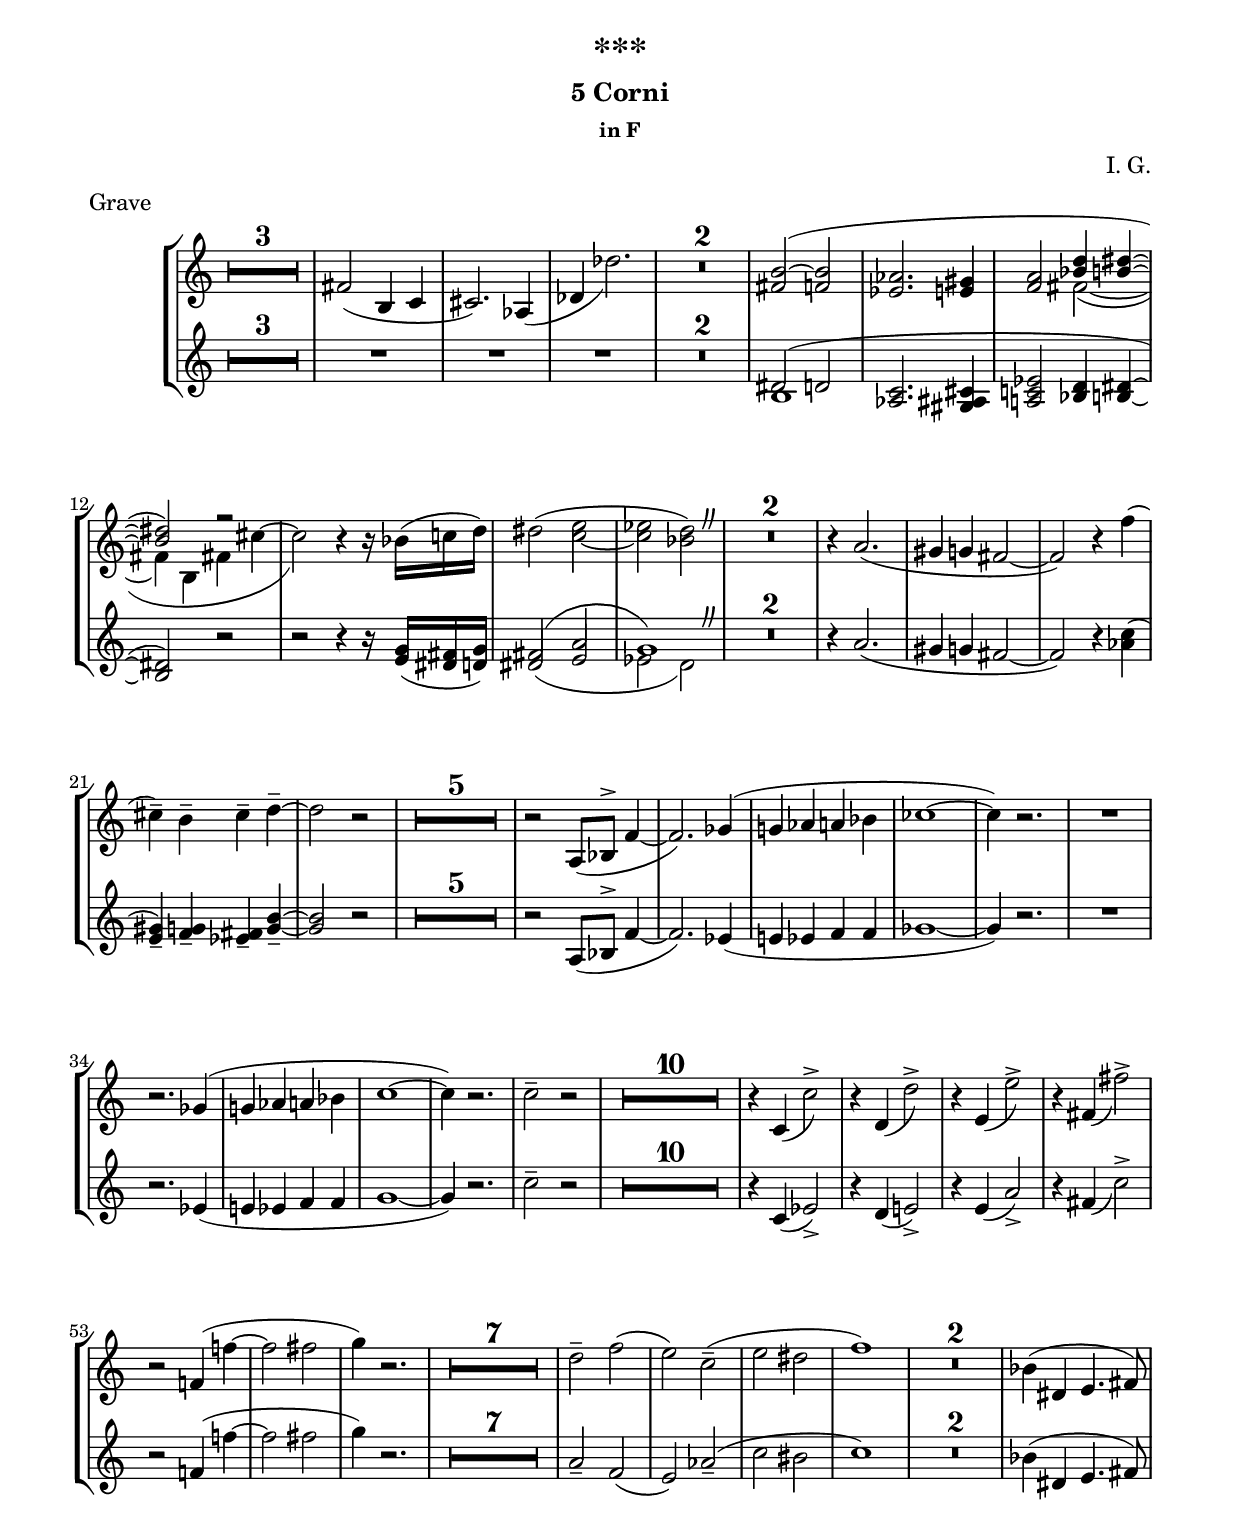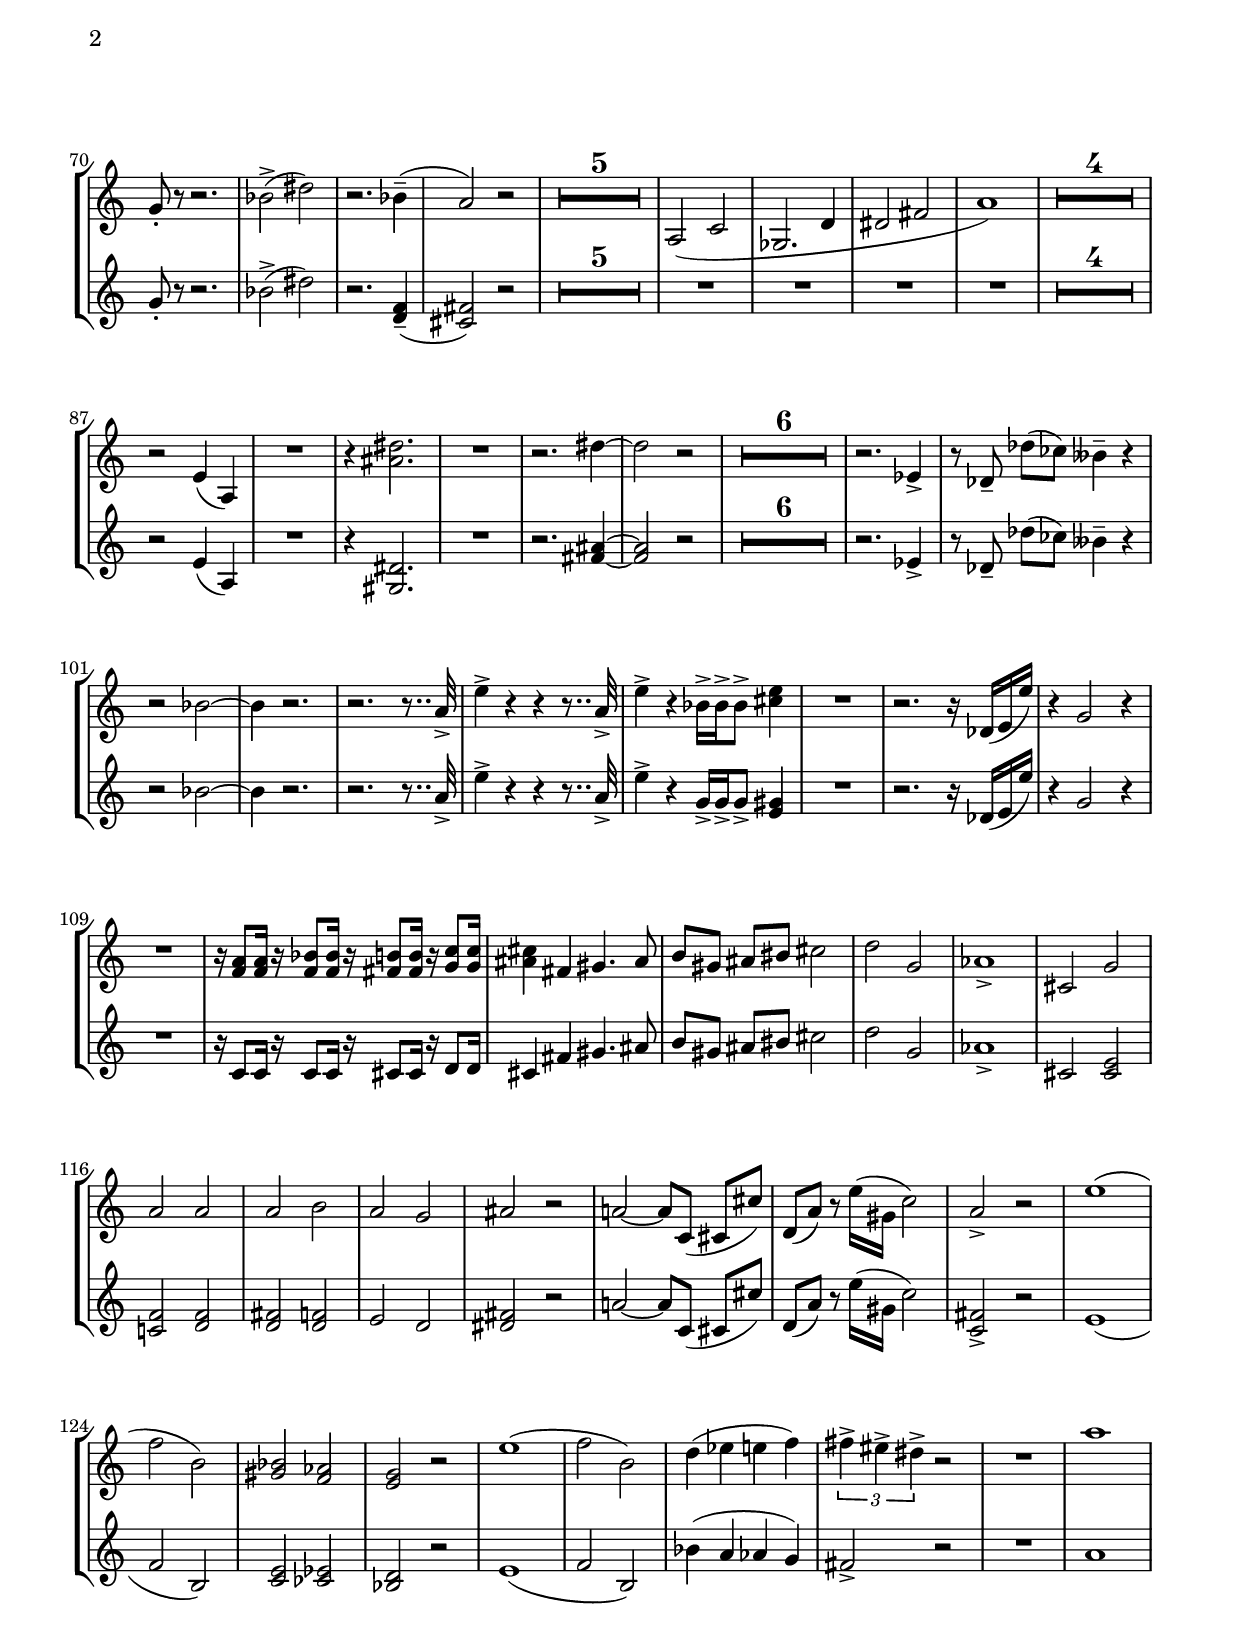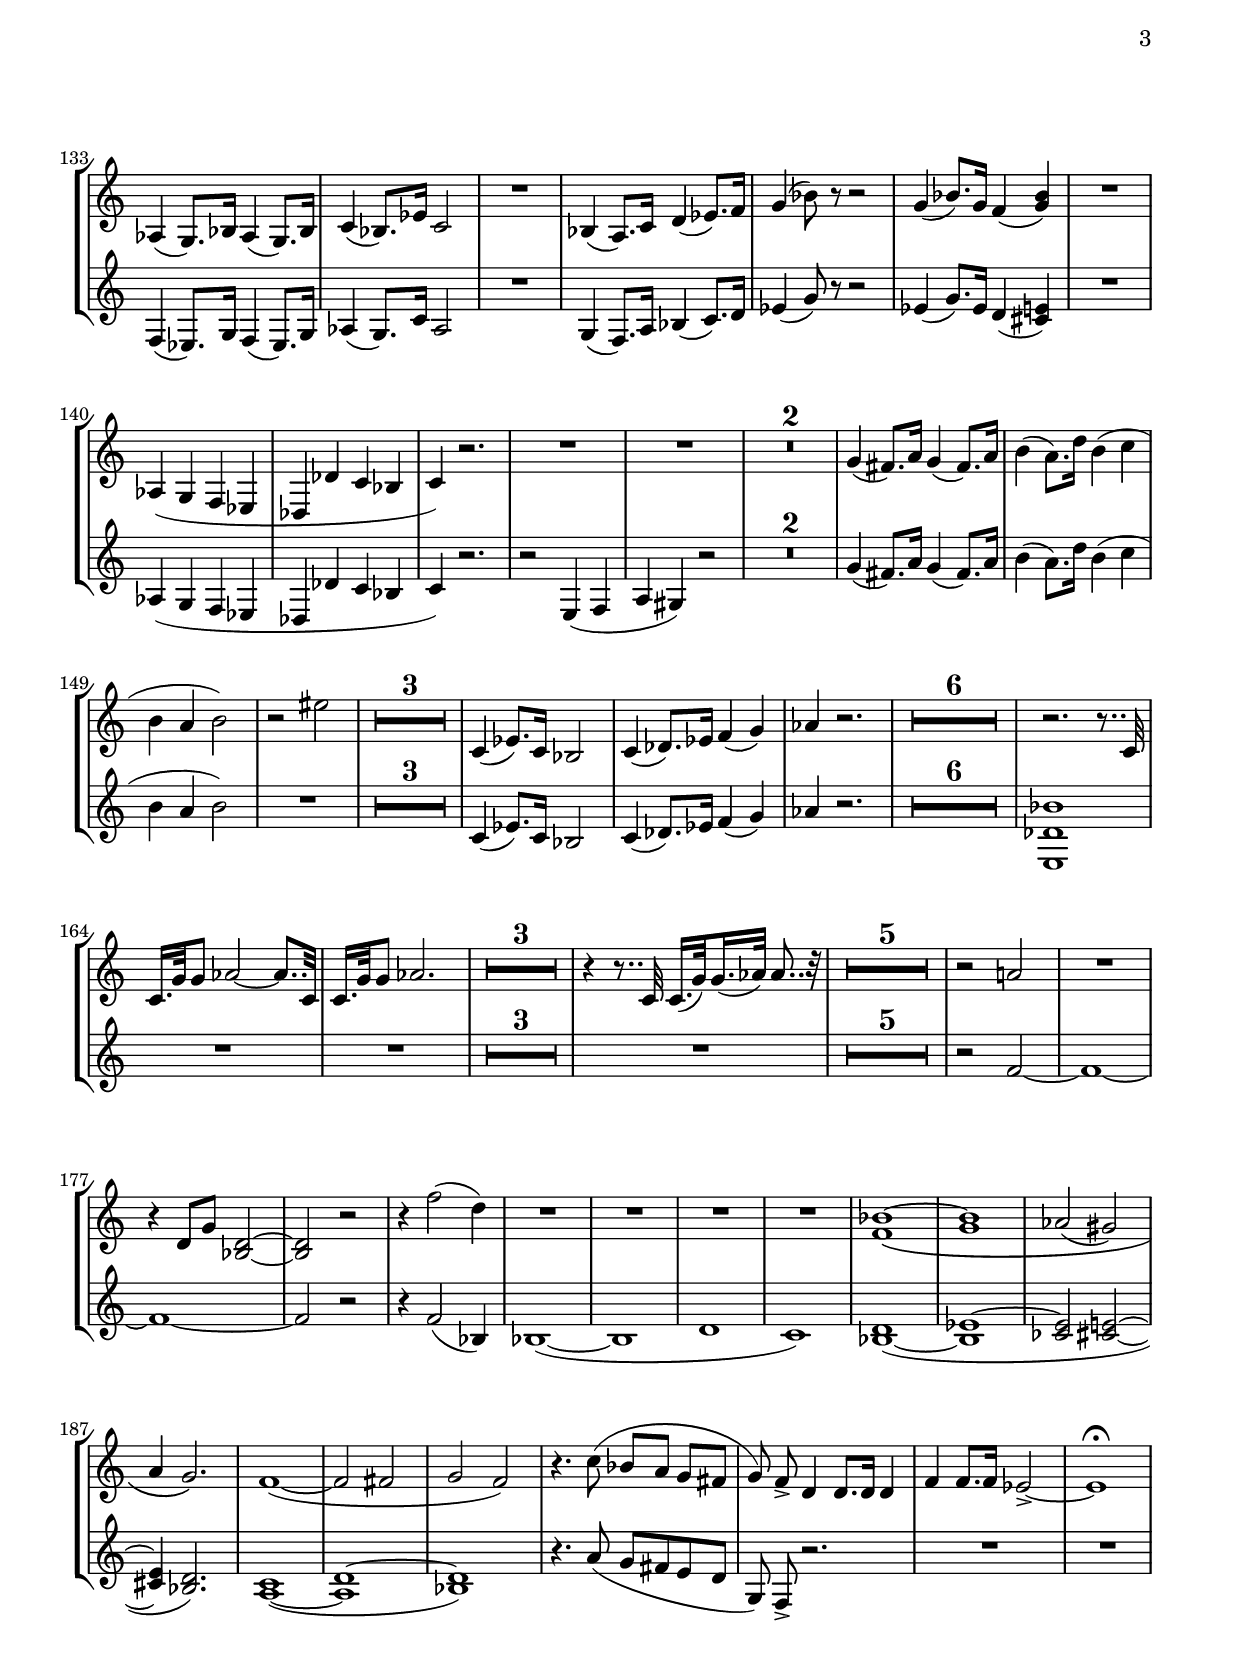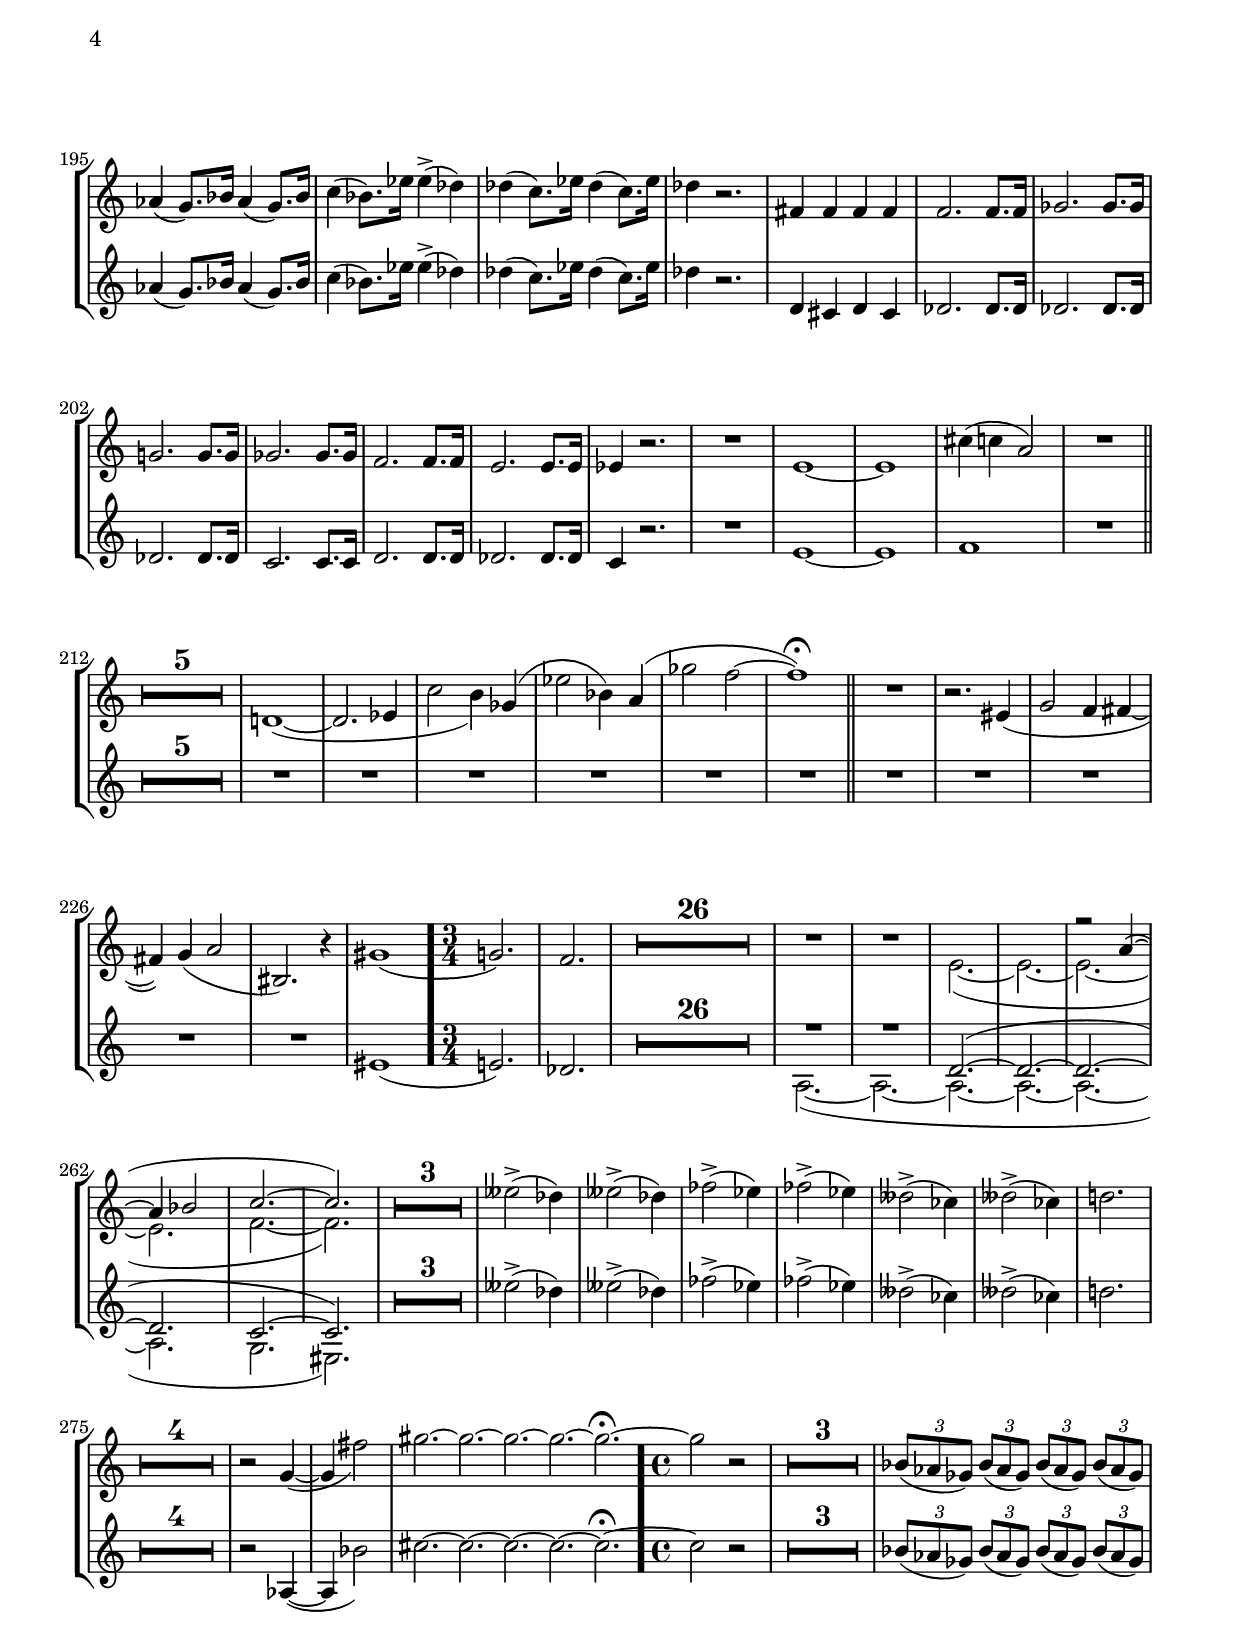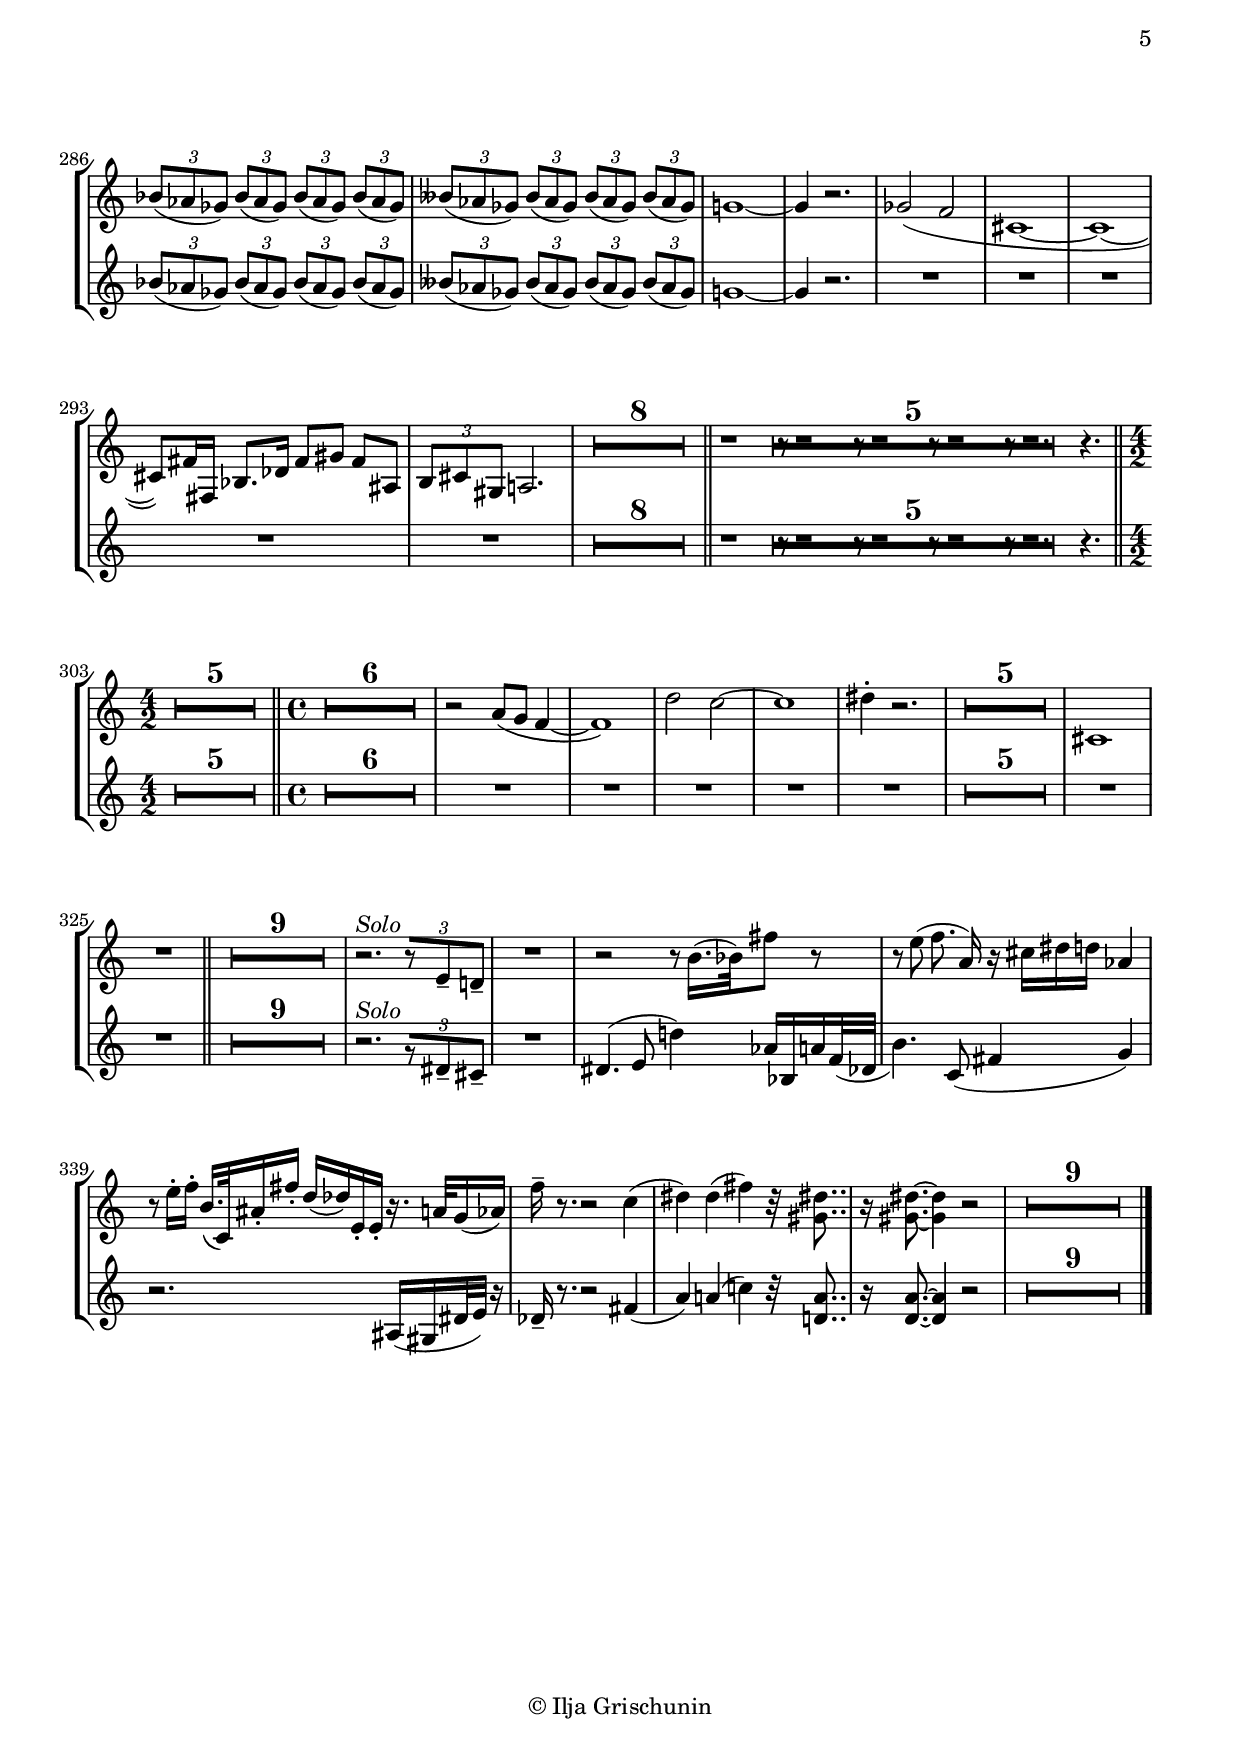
\version "2.19.15"
%\version "2.19.11"

\language "deutsch"

\header {
  title = "***"
  meter = "Grave"
  subtitle = "5 Corni"
  subsubtitle = "in F"
  composer = "I. G."
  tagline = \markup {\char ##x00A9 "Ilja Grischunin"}
}

\paper {
  #(set-paper-size "a4")
  top-system-spacing #'basic-distance = #25
  top-markup-spacing #'basic-distance = #8
  markup-system-spacing #'basic-distance = #15
  system-system-spacing #'basic-distance = #20
  last-bottom-spacing #'basic-distance = #25
  left-margin = 15
  right-margin = 15
  %two-sided = ##t
  %inner-margin = 25
  %outer-margin = 15
}

\layout {
  \context {
    \Score
    %\remove "Bar_number_engraver"
  }
}
\version "2.19.15"
%\version "2.18.0"

\language "deutsch"

cornoOneMusic = \relative {
  \overrideTimeSignatureSettings 4/4 1/4 #'(1 1 1 1) #'()
  \time #'(2 2 2 2) 4/4
  \override MultiMeasureRest #'expand-limit = #2
  \set Score.skipBars = ##t
  \override Staff.TimeSignature #'stencil = ##f
  \override BreathingSign.text = \markup {
    \musicglyph #"scripts.caesura.curved"
  }
  \set baseMoment = #(ly:make-moment 1 8)
  R1*3 h2( e,4 f fis2.) des4_( ges ges'2.) R1*2
  <<
    {
      <h, e>2~(<b e><as des>2.<a cis>4<b d>2<es g>4<e gis>~ q2) r2 s2
    }
    \\
    {
      s1*2 s2 \once\override Slur.positions = #'(1 . -2.5) h2~( h4 e, h' fis'^~ fis2)
    }
  >>
  r4 r16 es( f! g) gis2(<f~ a><f as><es g>)\breathe
  R1*2 r4 d2.( cis4 c h2~ h) r4 b'(
  fis--) e-- fis-- g--~ g2 r R1*5 r2 d,8( es^> b'4~ b2.) ces4( c! des d es fes1~
  fes4) r2. R1 r2. ces4( c! des d es f1~ f4) r2. f2-- r R1*10 r4 f,4_( f'2->)
  r4 g,_( g'2->) r4 a,_( a'2->) r4 h,_( h'2->) r b,!4( b'!~ b2 h c4) r2. R1*7
  g2-- b( a) f--( a gis b1) R1*2 es,4( gis, a4. h8 ) c-. r r2.
  es2->( gis) r2. es4--( d2) r R1*5 d,2( f ces2. g'4 gis2 h d1) R1*4
  r2 a4( d,) R1 r4 <dis' gis>2. R1 r2. gis4~ gis2 r R1*6 r2. as,4->
  r8 ges--\noBeam ges'( fes) eses4-- r r2 es~ es4 r2. r r8.. d32-> a'4-> r r r8.. d,32->
  a'4-> r es16-> es-> es8-> <fis a>4 R1 r2. r16 ges,( a a') r4 c,2 r4 R1
  r16 <b d>8 q16 r <b es>8 q16 r <h e>8 q16 r <c f>8 q16
  <dis fis>4 h cis4. dis8 e cis dis[ eis] fis2
  g c, des1-> fis,2 c' d d d e d c dis r d!~ d8[ f,]( fis fis')
  g,( d') r a'16( cis, f2) d-> r
  a'1( b2 e,)<cis es><b des><a c> r a'1( b2 e,) g4( as a b)
  \times 2/3 {h4-> ais-> gis->} r2 R1 d'1
  des,,4( c8.) es16 des4( c8.) es16 f4( es8.) as16 f2 R1
  es4( d8.) f16 g4( as8.) b16 c4( es8) r r2
  c4( es8.) c16 b4(<c es>) R1 des,4( c b as ges ges' f es f) r2. R1*4
  c'4( h8.) d16 c4( h8.) d16 e4( d8.) g16 e4( f e d e2) r ais
  R1*3 f,4( as8.) f16 es2 f4( ges8.) as16 b4( c) des r2. R1*6
  r2. r8.. f,32 f16. c'32 c8 des2~ des8.. f,32 f16. c'32 c8 des2. R1*3
  \set subdivideBeams = ##t
  r4 r8.. f,32 f16.( c'32) c16.( des32) des8.. r32 R1*5
  r2 d! R1 r4 g,8 c <es, g>2~ q r r4 b''2( g4) R1*4 <b, es~>1\(<c es> des2( cis) d4 c2.\)
  b1~( b2 h c b) r4. f'8( es d c h c)\noBeam b-> g4 g8. g16 g4
  b b8. b16 as2->~ as1\fermata
  des4( c8.) es16 des4( c8.) es16 f4( es8.) as16 as4->( ges)
  ges( f8.) as16 ges4( f8.) as16 ges4 r2. h,4 h h h
  b2. b8. b16 ces2. ces8. ces16 c!2. c8. c16 ces2. ces8. ces16
  b2. b8. b16 a2. a8. a16 as4 r2. R1 a1~ a fis'4( f d2) R1
  \bar "||"
  R1*5
  g,!1~_( g2. as4 f'2 e4) ces( as'2 es4) d( ces'2 b~ b1)\fermata
  \bar "||"
  R1 r2. ais,4( c2 b4 h~ h) c( d2 eis,2.) r4 cis'1(
  \bar "."
  \revert Staff.TimeSignature.stencil
  \time 3/4
  c!2.) b
  R2.*28
  <<
    {
      s2.*2 r2 d4~( d es2 f2.~ f)
    }
    \\
    {
      a,2.(~ a~ a~ a b~ b)
    }
  >>
  R2.*3
  \repeat unfold 2 {ases'2(-> ges4)}
  \repeat unfold 2 {heses2(-> as4)}
  \repeat unfold 2 {geses2(-> fes4)} g!2. R2.*4
  r2 c,4~_( c h'!2)
  \cadenzaOn
  cis2.~ cis~ cis~ cis~ cis~\fermata
  \cadenzaOff
  \bar "."
  \time 4/4
  cis2 r R1*3 \repeat unfold 8 {
    \times 2/3 {es,8[( des ces])}
  }
  \repeat unfold 4 {
    \times 2/3 {eses8[( des ces])}
  }
  c!1~ c4 r2. ces2( b fis1~ fis~
  fis8)[ h16 h,] es8.[ ges16] h8 cis h[ dis,]
  \times 2/3 {e8 fis cis} d!2.
   R1*8
  \bar "||"
  \cadenzaOn
  r1 r8 \bar ""
  r1 r8 \bar ""
  r1 r8 \bar ""
  r1 r8 \bar ""
  r1. r4.
  \cadenzaOff
  \bar "||"
  \time 4/2
  R1*10
  \bar "||"
  \time 4/4
  R1*6
  r2 d'8( c b4~ b1) g'2 f~ f1 gis4-. r2.
  R1*5 fis,1
  R1 \bar "||"
  R1*9
  \override TupletBracket.bracket-visibility = ##f
  r2.^\markup {\italic Solo} \times 2/3 {r8[ a-- g!--]} R1
  r2 r8 e'16.( es32) h'8 r 
  r a( b8. d,16) r fis gis g des4
  \set subdivideBeams = ##f
  r8 a'16-. b-. e,16.[( f,32) dis'16-. h'!]-.
  g( ges) a,-. a-. r16. d32 c16( des) b'16-- r8. r2 f4(
  gis) gis( h!) r32 <cis, gis'!>8.. r16 q8.~ <cis gis'>4 r2
  R1*9
  \bar "|."
}

\version "2.19.15"
%\version "2.18.0"

\language "deutsch"

cornoTwoMusic = \relative {
  \overrideTimeSignatureSettings 4/4 1/4 #'(1 1 1 1) #'()
  \time #'(2 2 2 2) 4/4
  \override MultiMeasureRest #'expand-limit = #2
  %\clef bass
  \set Score.skipBars = ##t
  \override Staff.TimeSignature #'stencil = ##f
  \override BreathingSign.text = \markup {
    \musicglyph #"scripts.caesura.curved"
  }
  R1*8
  <<
    {
      gis2( g <des f>2.<cis dis fis>4<d! f! as>2<es g>4
      \override TieColumn.tie-configuration =
      #'((-4.0 . 1) (-8.0 . -1))
      <e gis>~ q2)
    }
    \\
    {
      e1 s1*2 s2
    }
  >>
  r2 r2 r4 r16<a c>(<gis h><g c>)
  <<
    {
      \once\override Slur.positions = #'(1 . 1)
      h2( d c1)
    }
    \\
    {
      \stemUp
      \once\override Slur.positions = #'(1 . 1)
      gis2( a \stemDown as g)
    }
  >>
  \breathe
  R1*2 r4 d'2.( cis4 c h2~ h) r4 <des f>4(<a cis>--)<b c>--<as h>--<c e>--~
  q2 r R1*5 r2 d,8( es^> b'4~ b2.) as4( a! as b b ces1~
  ces4) r2. R1 r2. as4( a! as b b c1~ c4) r2. f2-- r R1*10 r4 f,4( as2->)
  r4 g( a!2->) r4 a( d2->) r4 h_( f'2->) r b,!4( b'!~ b2 h c4) r2. R1*7
  d,2-- b( a) des--( f eis f1) R1*2 es4( gis, a4. h8 ) c-. r r2. es2->( gis)
  r2. <g, b>4--(<fis h>2) r R1*13 r2 a4( d,) R1 r4 <cis gis'>2. R1
  r2. <h' dis>4~ q2 r R1*6 r2. as4-> r8 ges--\noBeam ges'( fes) eses4-- r
  r2 es~ es4 r2. r r8.. d32-> a'4-> r r r8.. d,32-> a'4-> r c,16-> c-> c8-> <a cis>4
  R1 r2. r16 ges( a a') r4 c,2 r4 R1
  r16 f,8 f16 r f8 f16 r fis8 fis16 r g8 g16
  fis4 h cis4. dis8 e cis dis[ eis] fis2
  g c, des1-> fis,2<fis a><f! b><g b><g h><g b> a g <gis h> r d'!~ d8[ f,]( fis fis')
  g,( d') r a'16( cis, f2) <f, h>-> r a1( b2 e,)<f a><fes as>
  <es g> r a1( b2 e,) es'4( d des c) h2-> r R1 d1
  b,4( as8.) c16 b4( as8.) c16 des4( c8.) f16 des2 R1
  c4( b8.) d16 es4( f8.) g16 as4( c8) r r2 as4( c8.) as16 g4( <fis a>) R1
  des4( c b as ges ges' f es f) r2. r2 a,4( b d cis) r2 R1*2
  c'4( h8.) d16 c4( h8.) d16 e4( d8.) g16 e4( f e d e2)
  R1*4 f,4( as8.) f16 es2 f4( ges8.) as16 b4( c) des r2. R1*6
  <a, ges' es'>1 R1*11 r2 b'~ b1~ b~ b2 r r4 b2( es,4) es1(~ es g f)
  <es~ g>(<es as^~><fes as>2<fis a>~ q4 <es g>2.)<d~ f>1(<d g^~><es g>)
  r4. d'8( c h a g c,)\noBeam b-> r2. R1*2
  des'4( c8.) es16 des4( c8.) es16 f4( es8.) as16 as4->( ges)
  ges( f8.) as16 ges4( f8.) as16 ges4 r2. g,4 fis g fis
  \repeat unfold 3 {ges2. ges8. ges16} f2. f8. f16
  g2. g8. g16 ges2. ges8. ges16 f4 r2. R1 a1~ a b R1
  \bar "||"
  R1*11
  \bar "||"
  R1*5 ais1(
  \bar "."
  \revert Staff.TimeSignature.stencil
  \time 3/4
  a!2.) ges
  R2.*26
  <<
    {
      R2.*2 g2.~( g~ g~ g f~ f)
    }
    \\
    {
      d2.(~ d~ d~ d~ d~ d c ais)
    }
  >>
  R2.*3
  \repeat unfold 2 {ases''2(-> ges4)}
  \repeat unfold 2 {heses2(-> as4)}
  \repeat unfold 2 {geses2(-> fes4)} g!2. R2.*4
  r2 des,4~_( des es'2)
  \cadenzaOn
  fis2.~ fis~ fis~ fis~ fis~\fermata
  \cadenzaOff
  \bar "."
  \time 4/4
  fis2 r R1*3 \repeat unfold 8 {
    \times 2/3 {es8[( des ces])}
  }
  \repeat unfold 4 {
    \times 2/3 {eses8[( des ces])}
  }
  c!1~ c4 r2. R1*5
   R1*8
  \bar "||"
  \cadenzaOn
  r1 r8 \bar ""
  r1 r8 \bar ""
  r1 r8 \bar ""
  r1 r8 \bar ""
  r1. r4.
  \cadenzaOff
  \bar "||"
  \time 4/2
  R1*10
  \bar "||"
  \time 4/4
  R1*18
  \bar "||"
  R1*9
  \override TupletBracket.bracket-visibility = ##f
  r2.^\markup {\italic Solo} \times 2/3 {r8[ gis-- fis--]} R1
  gis4.( a8 g'!4) des16 es, d' b32_( ges e'4.) f,8( h!4 c)
  r2. dis,16( cis gis'32 a) r16 ges-- r8. r2 h!4(
  d) d!( f!) r32 <g,! d'>8.. r16 q8.~ <g d'>4 r2
  R1*9
  \bar "|."
}

\score {
  \new StaffGroup = "GrandStaff_corni" 
  <<
    \new Staff = "Staff_hornI" {
      \transpose f c'
      \cornoOneMusic
    }
    \new Staff = "Staff_horn2" {
      \transpose f c'
      \cornoTwoMusic
    }
  >>
}